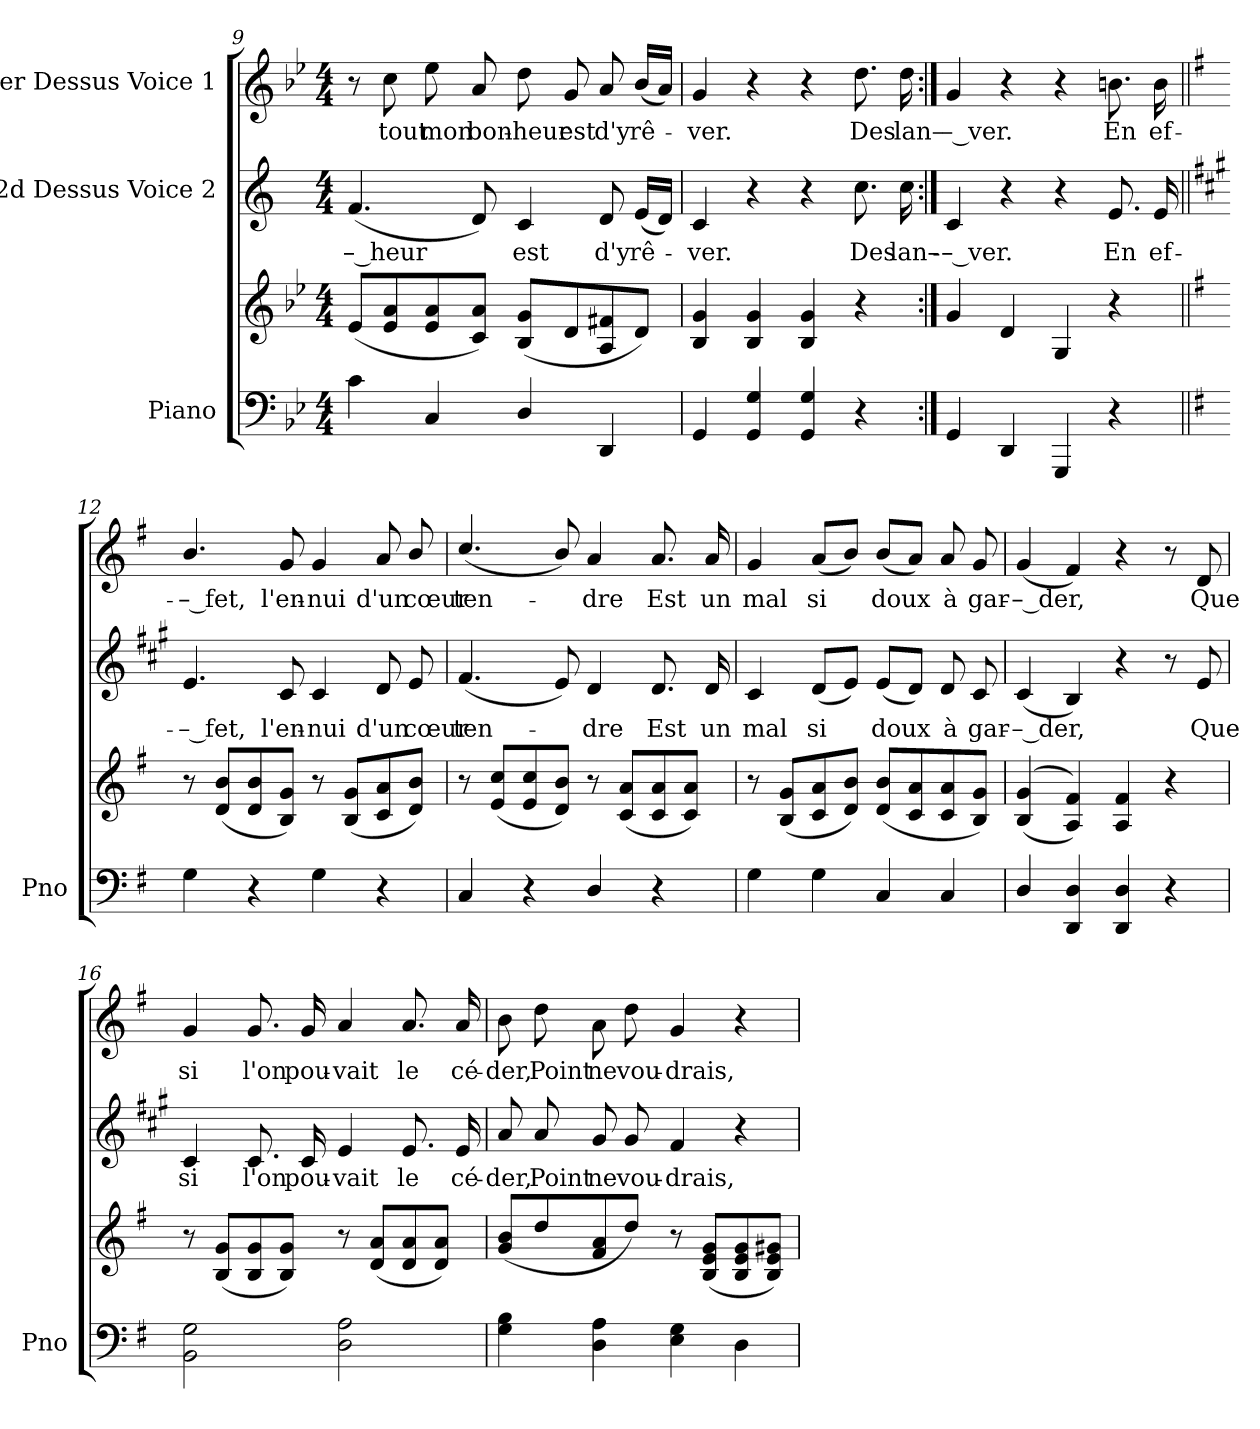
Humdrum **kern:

**kern	**kern	**kern	**text	**kern	**text
*part3	*part3	*part2	*part2	*part1	*part1
*staff4	*staff3	*staff2	*staff2	*staff1	*staff1
*I"Piano	*	*I"2d Dessus Voice 2	*	*I"1er Dessus Voice 1	*
*I'Pno	*	*	*	*	*
*clefF4	*clefG2	*clefG2	*	*clefG2	*
*	*	*ITrd1c2	*	*	*
*k[b-e-]	*k[b-e-]	*k[b-e-]	*	*k[b-e-]	*
*M4/4	*M4/4	*M4/4	*	*M4/4	*
=9	=9	=9	=9	=9	=9
4c\	(8e-/L	(4.e-/	-– heur	8r	.
.	8e-/ 8a/	.	.	8cc\	tout
4C/	8e-/ 8a/	.	.	8ee-\	mon
.	8c/ 8a/J)	8c/)	.	8a/	bon-
4D/	(8B-/ 8g/L	4B-/	est	8dd\	-heur
.	8d/	.	.	8g/	est
4DD/	8A/ 8f#X/	8c/	d'y	8a/	d'y
.	8d/J)	(16d/LL	rê-	(16b-/LL	rê-
.	.	16c/JJ)	.	16a/JJ)	.
=10	=10	=10	=10	=10	=10
4GG/	4B-/ 4g/	4B-/	-ver.	4g/	-ver.
4GG/ 4G/	4B-/ 4g/	4r	.	4r	.
4GG/ 4G/	4B-/ 4g/	4r	.	4r	.
4r	4r	8.b-\	Des	8.dd\	Des
.	.	16b-\	lan–-	16dd\	lan–
=11:|!	=11:|!	=11:|!	=11:|!	=11:|!	=11:|!
4GG/	4g/	4B-/	-– ver.	4g/	– ver.
4DD/	4d/	4r	.	4r	.
4GGG/	4G/	4r	.	4r	.
4r	4r	8.d/	En	8.bn\	En
.	.	16d/	ef-	16b\	ef-
=12||	=12||	=12||	=12||	=12||	=12||
*k[f#]	*k[f#]	*k[f#]	*	*k[f#]	*
4G\	8r	4.d/	-– fet,	4.b/	-– fet,
.	(8d/ 8b/L	.	.	.	.
4r	8d/ 8b/	.	.	.	.
.	8B/ 8g/J)	8B/	l'en-	8g/	l'en-
4G\	8r	4B/	-nui	4g/	-nui
.	(8B/ 8g/L	.	.	.	.
4r	8c/ 8a/	8c/	d'un	8a/	d'un
.	8d/ 8b/J)	8d/	cœur	8b/	cœur
=13	=13	=13	=13	=13	=13
4C/	8r	(4.e/	ten-	(4.cc/	ten-
.	(8e/ 8cc/L	.	.	.	.
4r	8e/ 8cc/	.	.	.	.
.	8d/ 8b/J)	8d/)	.	8b/)	.
4D/	8r	4c/	-dre	4a/	-dre
.	(8c/ 8a/L	.	.	.	.
4r	8c/ 8a/	8.c/	Est	8.a/	Est
.	8c/ 8a/J)	.	.	.	.
.	.	16c/	un	16a/	un
=14	=14	=14	=14	=14	=14
4G\	8r	4B/	mal	4g/	mal
.	(8B/ 8g/L	.	.	.	.
4G\	8c/ 8a/	(8c/L	si	(8a/L	si
.	8d/ 8b/J)	8d/J)	.	8b/J)	.
4C/	(8d/ 8b/L	(8d/L	doux	(8b/L	doux
.	8c/ 8a/	8c/J)	.	8a/J)	.
4C/	8c/ 8a/	8c/	à	8a/	à
.	8B/ 8g/J)	8B/	gar-	8g/	gar-
=15	=15	=15	=15	=15	=15
4D/	((>4B/ 4g/	(4B/	-– der,	(4g/	-– der,
4DD/ 4D/	4A/ 4f#/))	4A/)	.	4f#/)	.
4DD/ 4D/	4A/ 4f#/	4r	.	4r	.
4r	4r	8r	.	8r	.
.	.	8d/	Que	8d/	Que
=16	=16	=16	=16	=16	=16
2BB\ 2G\	8r	4B/	si	4g/	si
.	(8B/ 8g/L	.	.	.	.
.	8B/ 8g/	8.B/	l'on	8.g/	l'on
.	8B/ 8g/J)	.	.	.	.
.	.	16B/	pou-	16g/	pou-
2D\ 2A\	8r	4d/	-vait	4a/	-vait
.	(8d/ 8a/L	.	.	.	.
.	8d/ 8a/	8.d/	le	8.a/	le
.	8d/ 8a/J)	.	.	.	.
.	.	16d/	cé-	16a/	cé-
=17	=17	=17	=17	=17	=17
4G\ 4B\	(8g/ 8b/L	8g/	-der,	8b\	-der,
.	8dd/	8g/	Point	8dd\	Point
4D\ 4A\	8f#/ 8a/	8f#/	ne	8a\	ne
.	8dd/J)	8f#/	vou-	8dd\	vou-
4E\ 4G\	8r	4e/	-drais,	4g/	-drais,
.	(8B/ 8e/ 8g/L	.	.	.	.
4D\	8B/ 8e/ 8g/	4r	.	4r	.
.	8B/ 8e/ 8g#X/J)	.	.	.	.
=	=	=	=	=	=
*-	*-	*-	*-	*-	*-
